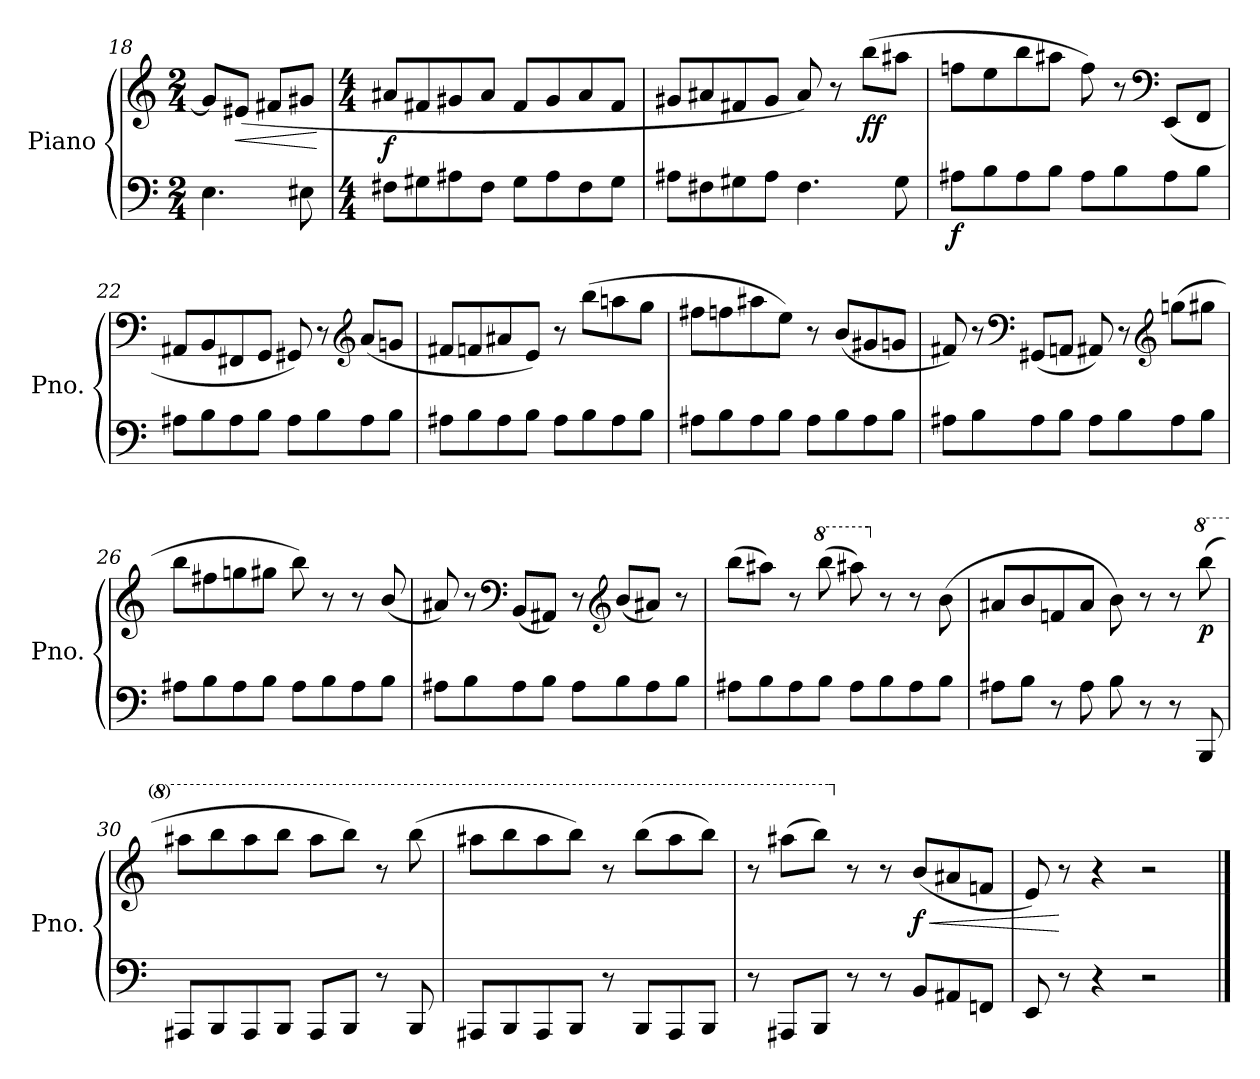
**kern	**kern	**dynam
*part1	*part1	*part1
*staff2	*staff1	*staff1/2
*I"Piano	*	*
*I'Pno.	*	*
*clefF4	*clefG2	*
*k[]	*k[]	*
*M2/4	*M2/4	*
=18	=18	=18
4.E\	8g/L]	.
!	!	!LO:HP:b
.	(<8e#X/J	<
.	8f#X/L	.
8E#X\	8g#X/J	.
.	.	[
=19	=19	=19
*M4/4	*M4/4	*
!	!	!LO:DY:b
8F#X\L	8a#X/L	f
8G#X\	8f#X/	.
8A#X\	8g#X/	.
8F#\J	8a#/J	.
8G#\L	8f#/L	.
8A#\	8g#/	.
8F#\	8a#/	.
8G#\J	8f#/J	.
=20	=20	=20
8A#X\L	8g#X/L	.
8F#X\	8a#X/	.
8G#X\	8f#X/	.
8A#\J	8g#/J	.
4.F#\	8a#/)	.
.	8r	.
!	!	!LO:DY:b
.	(>8bb\L	ff
8G#\	8aa#X\J	.
!!LO:PB:g=z
=21	=21	=21
!	!	!LO:DY:b=2
8A#X\L	8ffn\L	f
8B\	8ee\	.
8A#\	8bb\	.
8B\J	8aa#X\J	.
8A#\L	8ff\)	.
8B\	8r	.
*	*clefF4	*
8A#\	(<8EE/L	.
8B\J	8FF/J	.
=22	=22	=22
8A#X\L	8AA#X/L	.
8B\	8BB/	.
8A#\	8FF#X/	.
8B\J	8GG/J	.
8A#\L	8GG#X/)	.
8B\	8r	.
*	*clefG2	*
8A#\	(<8a/L	.
8B\J	8gn/J	.
=23	=23	=23
8A#X\L	8f#X/L	.
8B\	8fn/	.
8A#\	8a#X/	.
8B\J	8e/J)	.
8A#\L	8r	.
8B\	(>8bb\L	.
8A#\	8aan\	.
8B\J	8gg\J	.
!!LO:LB:g=z
=24	=24	=24
8A#X\L	8ff#X\L	.
8B\	8ffn\	.
8A#\	8aa#X\	.
8B\J	8ee\J)	.
8A#\L	8r	.
8B\	(<8b/L	.
8A#\	8g#X/	.
8B\J	8gn/J	.
=25	=25	=25
8A#X\L	8f#X/)	.
8B\	8r	.
*	*clefF4	*
8A#\	(<8GG#X/L	.
8B\J	8AAn/J	.
8A#\L	8AA#X/)	.
8B\	8r	.
*	*clefG2	*
8A#\	(>8ggn\L	.
8B\J	8gg#X\J	.
=26	=26	=26
8A#X\L	8bb\L	.
8B\	8ff#X\	.
8A#\	8ggn\	.
8B\J	8gg#X\J	.
8A#\L	8bb\)	.
8B\	8r	.
8A#\	8r	.
8B\J	(<8b/	.
!!LO:LB:g=z
=27	=27	=27
8A#X\L	8a#X/)	.
8B\	8r	.
*	*clefF4	*
8A#\	(<8BB/L	.
8B\J	8AA#X/J)	.
8A#\L	8r	.
*	*clefG2	*
8B\	(<8b/L	.
8A#\	8a#X/J)	.
8B\J	8r	.
=28	=28	=28
8A#X\L	(>8bb\L	.
8B\	8aa#X\J)	.
8A#\	8r	.
*	*8va	*
8B\J	(>8bbb\	.
8A#\L	8aaa#X\)	.
*	*X8va	*
8B\	8r	.
8A#\	8r	.
8B\J	(>8b\	.
=29	=29	=29
8A#X\L	8a#X/L	.
8B\J	8b/	.
8r	8fn/	.
8A#\	8a#/J	.
8B\	8b\)	.
8r	8r	.
8r	8r	.
*	*8va	*
!	!	!LO:DY:b
8BBB/	(>8bbb\	p
!!LO:LB:g=z
=30	=30	=30
8AAA#X/L	8aaa#X\L	.
8BBB/	8bbb\	.
8AAA#/	8aaa#\	.
8BBB/J	8bbb\J	.
8AAA#/L	8aaa#\L	.
8BBB/J	8bbb\J)	.
8r	8r	.
8BBB/	(>8bbb\	.
=31	=31	=31
8AAA#X/L	8aaa#X\L	.
8BBB/	8bbb\	.
8AAA#/	8aaa#\	.
8BBB/J	8bbb\J)	.
8r	8r	.
8BBB/L	(>8bbb\L	.
8AAA#/	8aaa#\	.
8BBB/J	8bbb\J)	.
=32	=32	=32
8r	8r	.
8AAA#X/L	(>8aaa#X\L	.
8BBB/J	8bbb\J)	.
*	*X8va	*
8r	8r	.
8r	8r	.
!	!	!LO:HP:b
!	!	!LO:DY:n=1:b
8BB/L	(<8b/L	< f
8AA#X/	8a#X/	.
8FFn/J	8fn/J	.
=33	=33	=33
8EE/	8e/)	.
8r	8r	[
4r	4r	.
2r	2r	.
==	==	==
*-	*-	*-
